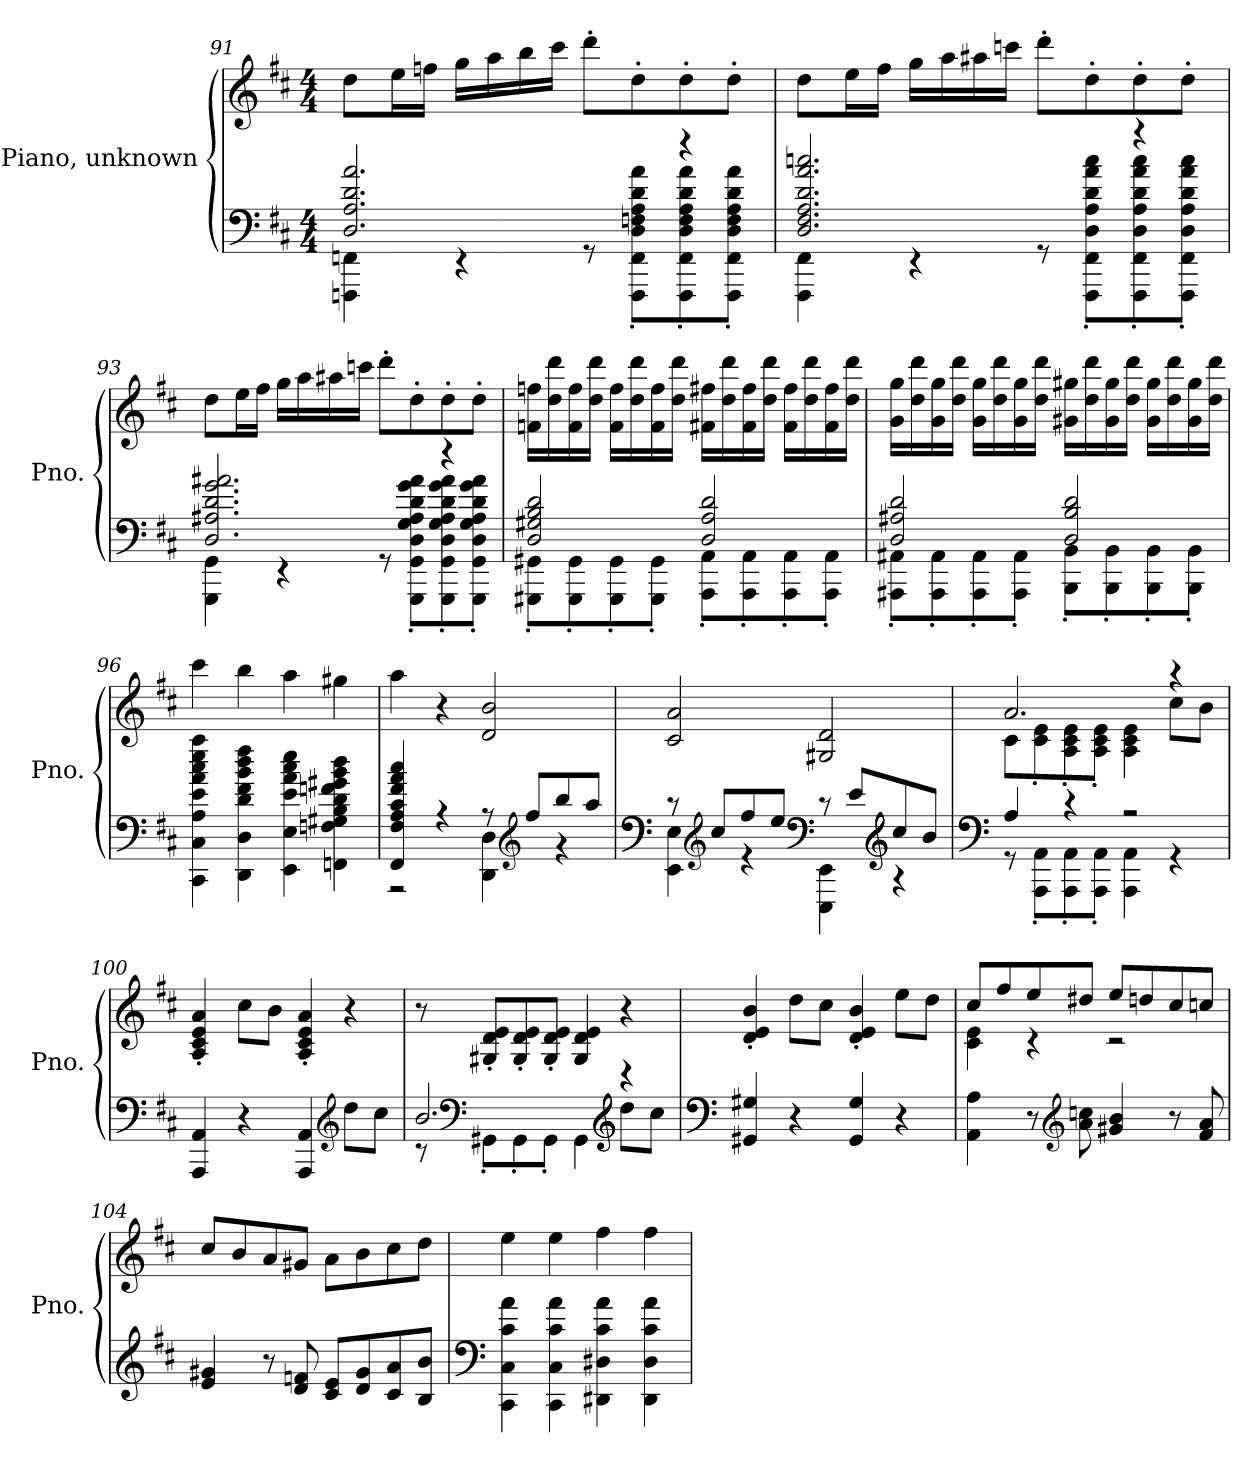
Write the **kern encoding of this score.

**kern	**kern
*part1	*part1
*staff2	*staff1
*I"Piano, unknown	*
*I'Pno.	*
!!LO:LB:g=z
*clefF4	*clefG2
*k[f#c#]	*k[f#c#]
*M4/4	*M4/4
=91	=91
*^	*
2.D/ 2.A/ 2.d/ 2.a/	4FFFn\ 4FFn\	8dd\L
.	.	16ee\L
.	.	16ffn\JJ
.	4r	16gg\LL
.	.	16aa\
.	.	16bb\
.	.	16ccc#\JJ
.	8r	8ddd'\L
.	8FFF\' 8FF\' 8D\' 8Fn\' 8A\' 8d\' 8a\'L	8dd'\
4r	8FFF\' 8FF\' 8D\' 8F\' 8A\' 8d\' 8a\'	8dd'\
.	8FFF\' 8FF\' 8D\' 8F\' 8A\' 8d\' 8a\'J	8dd'\J
=92	=92	=92
2.D/ 2.F#/ 2.A/ 2.d/ 2.a/ 2.ccn/	4FFF#\ 4FF#\	8dd\L
.	.	16ee\L
.	.	16ff#\JJ
.	4r	16gg\LL
.	.	16aa\
.	.	16aa#X\
.	.	16cccn\JJ
.	8r	8ddd'\L
.	8FFF#\' 8FF#\' 8D\' 8A\' 8d\' 8a\' 8cc\'L	8dd'\
4r	8FFF#\' 8FF#\' 8D\' 8A\' 8d\' 8a\' 8cc\'	8dd'\
.	8FFF#\' 8FF#\' 8D\' 8A\' 8d\' 8a\' 8cc\'J	8dd'\J
!!LO:PB:g=z
=93	=93	=93
2.D/ 2.A#X/ 2.d/ 2.g/ 2.a#X/	4GGG\ 4GG\	8dd\L
.	.	16ee\L
.	.	16ff#\JJ
.	4r	16gg\LL
.	.	16aa\
.	.	16aa#X\
.	.	16cccn\JJ
.	8r	8ddd'\L
.	8GGG\' 8GG\' 8D\' 8G\' 8A#\' 8d\' 8g\' 8a#\'L	8dd'\
4r	8GGG\' 8GG\' 8D\' 8G\' 8A#\' 8d\' 8g\' 8a#\'	8dd'\
.	8GGG\' 8GG\' 8D\' 8G\' 8A#\' 8d\' 8g\' 8a#\'J	8dd'\J
=94	=94	=94
2D/ 2G#X/ 2B/ 2d/	8GGG#X\' 8GG#X\'L	16fn\ 16ffn\LL
.	.	16dd\ 16ddd\
.	8GGG#\' 8GG#\'	16f\ 16ff\
.	.	16dd\ 16ddd\JJ
.	8GGG#\' 8GG#\'	16f\ 16ff\LL
.	.	16dd\ 16ddd\
.	8GGG#\' 8GG#\'J	16f\ 16ff\
.	.	16dd\ 16ddd\JJ
2D/ 2A/ 2d/	8AAA\' 8AA\'L	16f#X\ 16ff#X\LL
.	.	16dd\ 16ddd\
.	8AAA\' 8AA\'	16f#\ 16ff#\
.	.	16dd\ 16ddd\JJ
.	8AAA\' 8AA\'	16f#\ 16ff#\LL
.	.	16dd\ 16ddd\
.	8AAA\' 8AA\'J	16f#\ 16ff#\
.	.	16dd\ 16ddd\JJ
!!LO:LB:g=z
=95	=95	=95
2D/ 2A#X/ 2d/	8AAA#X\' 8AA#X\'L	16g\ 16gg\LL
.	.	16dd\ 16ddd\
.	8AAA#\' 8AA#\'	16g\ 16gg\
.	.	16dd\ 16ddd\JJ
.	8AAA#\' 8AA#\'	16g\ 16gg\LL
.	.	16dd\ 16ddd\
.	8AAA#\' 8AA#\'J	16g\ 16gg\
.	.	16dd\ 16ddd\JJ
2D/ 2B/ 2d/	8BBB\' 8BB\'L	16g#X\ 16gg#X\LL
.	.	16dd\ 16ddd\
.	8BBB\' 8BB\'	16g#\ 16gg#\
.	.	16dd\ 16ddd\JJ
.	8BBB\' 8BB\'	16g#\ 16gg#\LL
.	.	16dd\ 16ddd\
.	8BBB\' 8BB\'J	16g#\ 16gg#\
.	.	16dd\ 16ddd\JJ
*v	*v	*
=96	=96
4CC#\ 4C#\ 4A\ 4e\ 4a\ 4cc#\ 4ee\ 4aa\	4ccc#\
4DD\ 4D\ 4d\ 4f#\ 4b\ 4dd\ 4ff#\	4bb\
4EE\ 4E\ 4e\ 4a\ 4cc#\ 4ee\	4aa\
4FFn\ 4Fn\ 4G#X\ 4B\ 4d\ 4fn\ 4g#X\ 4b\ 4dd\	4gg#X\
=97	=97
*^	*
4FF#/ 4F#/ 4A/ 4c#/ 4f#/ 4a/ 4cc#/	2r	4aa\
4r	.	4r
8r	4DD\ 4D\	2d/ 2b/
*clefG2	*	*
8ff#/L	.	.
8bb/	4r	.
8aa/J	.	.
!!LO:LB:g=z
=98	=98	=98
*clefF4	*	*
8r	4EE\ 4E\	2c#/ 2a/
*clefG2	*	*
8cc#/L	.	.
8ff#/	4r	.
8ee/J	.	.
*clefF4	*	*
8r	4EEE\ 4EE\	2G#X/ 2d/
8e/L	.	.
*clefG2	*	*
8cc#/	4r	.
8b/J	.	.
=99	=99	=99
*clefF4	*	*
*	*	*^
4A/	8r	2.a/	8c#\L
.	8AAA\' 8AA\'L	.	8c#\' 8e\'
4r	8AAA\' 8AA\'	.	8A\' 8c#\' 8e\'
.	8AAA\' 8AA\'J	.	8A\' 8c#\' 8e\'J
2r	4AAA\ 4AA\	.	4A\ 4c#\ 4e\
.	4r	4r	8cc#\L
.	.	.	8b\J
*v	*v	*	*
*	*v	*v
=100	=100
4AAA/ 4AA/	4A/' 4c#/' 4e/' 4a/'
4r	8cc#\L
.	8b\J
4AAA/ 4AA/	4A/' 4c#/' 4e/' 4a/'
*clefG2	*
8dd\L	4r
8cc#\J	.
!!LO:LB:g=z
=101	=101
*^	*
2.b/	8r	8r
*clefF4	*	*
.	8GG#X'\L	8G#X/' 8d/' 8e/'L
.	8GG#'\	8G#/' 8d/' 8e/'
.	8GG#'\J	8G#/' 8d/' 8e/'J
.	4GG#\	4G#/ 4d/ 4e/
*clefG2	*	*
4r	8dd\L	4r
.	8cc#\J	.
*v	*v	*
=102	=102
*clefF4	*
4GG#X/ 4G#X/	4d/' 4e/' 4b/'
4r	8dd\L
.	8cc#\J
4GG#/ 4G#/	4d/' 4e/' 4b/'
4r	8ee\L
.	8dd\J
=103	=103
*	*^
4AA\ 4A\	8cc#/L	4c#\ 4e\
.	8ff#/	.
8r	8ee/	4r
*clefG2	*	*
8a\ 8ccn\	8dd#X/J	.
4g#X/ 4b/	8ee/L	2r
.	8ddn/	.
8r	8cc#/	.
8f#/ 8a/	8ccn/J	.
*	*v	*v
!!LO:LB:g=z
=104	=104
4e/ 4g#X/	8cc#/L
.	8b/
8r	8a/
8d/ 8fn/	8g#X/J
8c#/ 8e/L	8a\L
8d/ 8g#/	8b\
8c#/ 8a/	8cc#\
8B/ 8b/J	8dd\J
=105	=105
*clefF4	*
4CC#\ 4C#\ 4c#\ 4a\	4ee\
4CC#\ 4C#\ 4c#\ 4a\	4ee\
4DD#X\ 4D#X\ 4c#\ 4a\	4ff#\
4DD#\ 4D#\ 4c#\ 4a\	4ff#\
=	=
*-	*-
